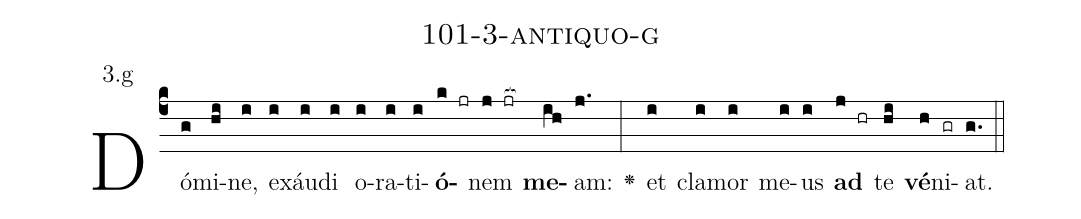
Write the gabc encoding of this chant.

name: 101-3-antiquo-g;
annotation: 3.g;
%%
(c4)Dó(g)mi(hi)ne,(i) ex(i)áu(i)di(i) o(i)ra(i)ti(i)<b>ó</b>(k jr)nem(j jr[ocb:1{]) <b>me</b>(ih[ocb:0}])am:(j.) <v>\greheightstar</v>(:) et(i) cla(i)mor(i) me(i)us(i) <b>ad</b>(j hr) te(hi) <b>vé</b>(h)ni(gr)at.(g.) (::)


%E(i) u(i) o(j) u(hi) a(h) e.(g.) (::)
